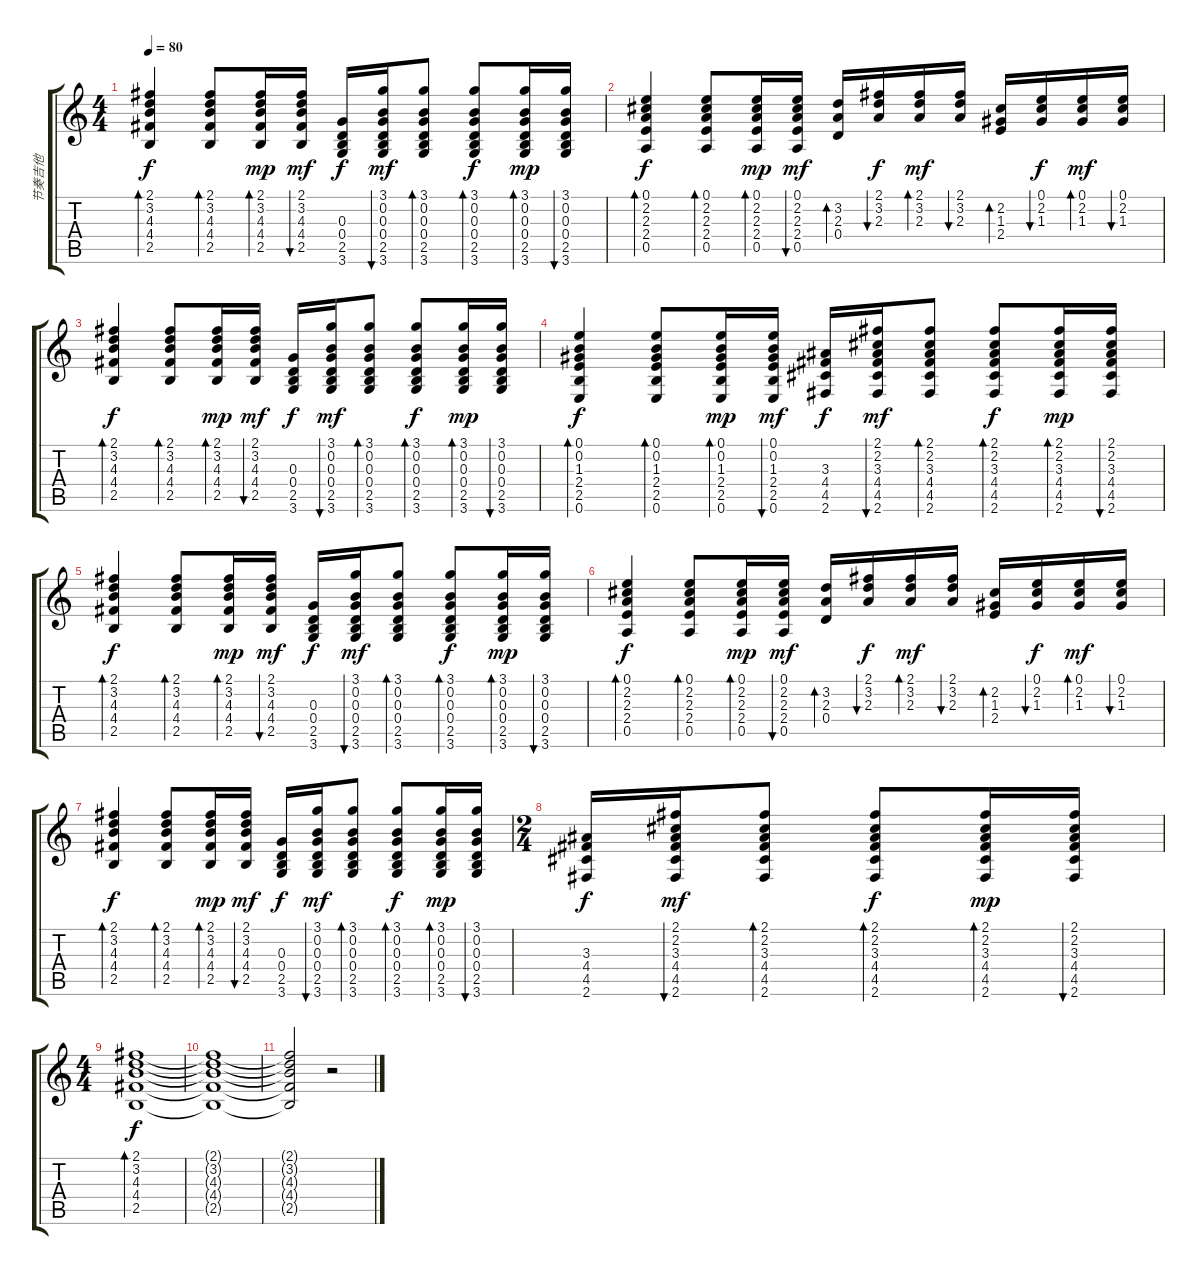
\track ("节奏吉他" "节奏吉他") {instrument overdrivenguitar}
\staff {score tabs}
\tuning (E4 B3 G3 D3 A2 E2) {hide}
\ts (4 4)
\tempo 80
\clef g2
\ks c
(2.1 3.2 4.3 4.4 2.5).4{bd 60 dy f} (2.1 3.2 4.3 4.4 2.5).8{bd 30} (2.1 3.2 4.3 4.4 2.5).16{bd 30 dy mp} (2.1 3.2 4.3 4.4 2.5).16{bu 30 dy mf} (0.3 0.4 2.5 3.6).16{dy f} (3.1 0.2 0.3 0.4 2.5 3.6).16{bu 30 dy mf} (3.1 0.2 0.3 0.4 2.5 3.6).8{bd 30} (3.1 0.2 0.3 0.4 2.5 3.6).8{bd 30 dy f} (3.1 0.2 0.3 0.4 2.5 3.6).16{bd 30 dy mp} (3.1 0.2 0.3 0.4 2.5 3.6).16{bu 30} |
(0.1 2.2 2.3 2.4 0.5).4{bd 60 dy f} (0.1 2.2 2.3 2.4 0.5).8{bd 30} (0.1 2.2 2.3 2.4 0.5).16{bd 30 dy mp} (0.1 2.2 2.3 2.4 0.5).16{bu 30 dy mf} (3.2 2.3 0.4).16{bd 30} (2.1 3.2 2.3).16{bu 30 dy f} (2.1 3.2 2.3).16{bd 30 dy mf} (2.1 3.2 2.3).16{bu 30} (2.2 1.3 2.4).16{bd 30} (0.1 2.2 1.3).16{bu 30 dy f} (0.1 2.2 1.3).16{bd 30 dy mf} (0.1 2.2 1.3).16{bu 30} |
(2.1 3.2 4.3 4.4 2.5).4{bd 60 dy f} (2.1 3.2 4.3 4.4 2.5).8{bd 30} (2.1 3.2 4.3 4.4 2.5).16{bd 30 dy mp} (2.1 3.2 4.3 4.4 2.5).16{bu 30 dy mf} (0.3 0.4 2.5 3.6).16{dy f} (3.1 0.2 0.3 0.4 2.5 3.6).16{bu 30 dy mf} (3.1 0.2 0.3 0.4 2.5 3.6).8{bd 30} (3.1 0.2 0.3 0.4 2.5 3.6).8{bd 30 dy f} (3.1 0.2 0.3 0.4 2.5 3.6).16{bd 30 dy mp} (3.1 0.2 0.3 0.4 2.5 3.6).16{bu 30} |
(0.1 0.2 1.3 2.4 2.5 0.6).4{bd 60 dy f} (0.1 0.2 1.3 2.4 2.5 0.6).8{bd 30} (0.1 0.2 1.3 2.4 2.5 0.6).16{bd 30 dy mp} (0.1 0.2 1.3 2.4 2.5 0.6).16{bu 30 dy mf} (3.3 4.4 4.5 2.6).16{dy f} (2.1 2.2 3.3 4.4 4.5 2.6).16{bu 30 dy mf} (2.1 2.2 3.3 4.4 4.5 2.6).8{bd 30} (2.1 2.2 3.3 4.4 4.5 2.6).8{bd 30 dy f} (2.1 2.2 3.3 4.4 4.5 2.6).16{bd 30 dy mp} (2.1 2.2 3.3 4.4 4.5 2.6).16{bu 30} |
(2.1 3.2 4.3 4.4 2.5).4{bd 60 dy f} (2.1 3.2 4.3 4.4 2.5).8{bd 30} (2.1 3.2 4.3 4.4 2.5).16{bd 30 dy mp} (2.1 3.2 4.3 4.4 2.5).16{bu 30 dy mf} (0.3 0.4 2.5 3.6).16{dy f} (3.1 0.2 0.3 0.4 2.5 3.6).16{bu 30 dy mf} (3.1 0.2 0.3 0.4 2.5 3.6).8{bd 30} (3.1 0.2 0.3 0.4 2.5 3.6).8{bd 30 dy f} (3.1 0.2 0.3 0.4 2.5 3.6).16{bd 30 dy mp} (3.1 0.2 0.3 0.4 2.5 3.6).16{bu 30} |
(0.1 2.2 2.3 2.4 0.5).4{bd 60 dy f} (0.1 2.2 2.3 2.4 0.5).8{bd 30} (0.1 2.2 2.3 2.4 0.5).16{bd 30 dy mp} (0.1 2.2 2.3 2.4 0.5).16{bu 30 dy mf} (3.2 2.3 0.4).16{bd 30} (2.1 3.2 2.3).16{bu 30 dy f} (2.1 3.2 2.3).16{bd 30 dy mf} (2.1 3.2 2.3).16{bu 30} (2.2 1.3 2.4).16{bd 30} (0.1 2.2 1.3).16{bu 30 dy f} (0.1 2.2 1.3).16{bd 30 dy mf} (0.1 2.2 1.3).16{bu 30} |
(2.1 3.2 4.3 4.4 2.5).4{bd 60 dy f} (2.1 3.2 4.3 4.4 2.5).8{bd 30} (2.1 3.2 4.3 4.4 2.5).16{bd 30 dy mp} (2.1 3.2 4.3 4.4 2.5).16{bu 30 dy mf} (0.3 0.4 2.5 3.6).16{dy f} (3.1 0.2 0.3 0.4 2.5 3.6).16{bu 30 dy mf} (3.1 0.2 0.3 0.4 2.5 3.6).8{bd 30} (3.1 0.2 0.3 0.4 2.5 3.6).8{bd 30 dy f} (3.1 0.2 0.3 0.4 2.5 3.6).16{bd 30 dy mp} (3.1 0.2 0.3 0.4 2.5 3.6).16{bu 30} |
\ts (2 4)
(3.3 4.4 4.5 2.6).16{dy f} (2.1 2.2 3.3 4.4 4.5 2.6).16{bu 30 dy mf} (2.1 2.2 3.3 4.4 4.5 2.6).8{bd 30} (2.1 2.2 3.3 4.4 4.5 2.6).8{bd 30 dy f} (2.1 2.2 3.3 4.4 4.5 2.6).16{bd 30 dy mp} (2.1 2.2 3.3 4.4 4.5 2.6).16{bu 30} |
\ts (4 4)
(2.1 3.2 4.3 4.4 2.5).1{bd 60 dy f} |
(2.1{t} 3.2{t} 4.3{t} 4.4{t} 2.5{t}).1 |
(2.1{t} 3.2{t} 4.3{t} 4.4{t} 2.5{t}).2 r.2
